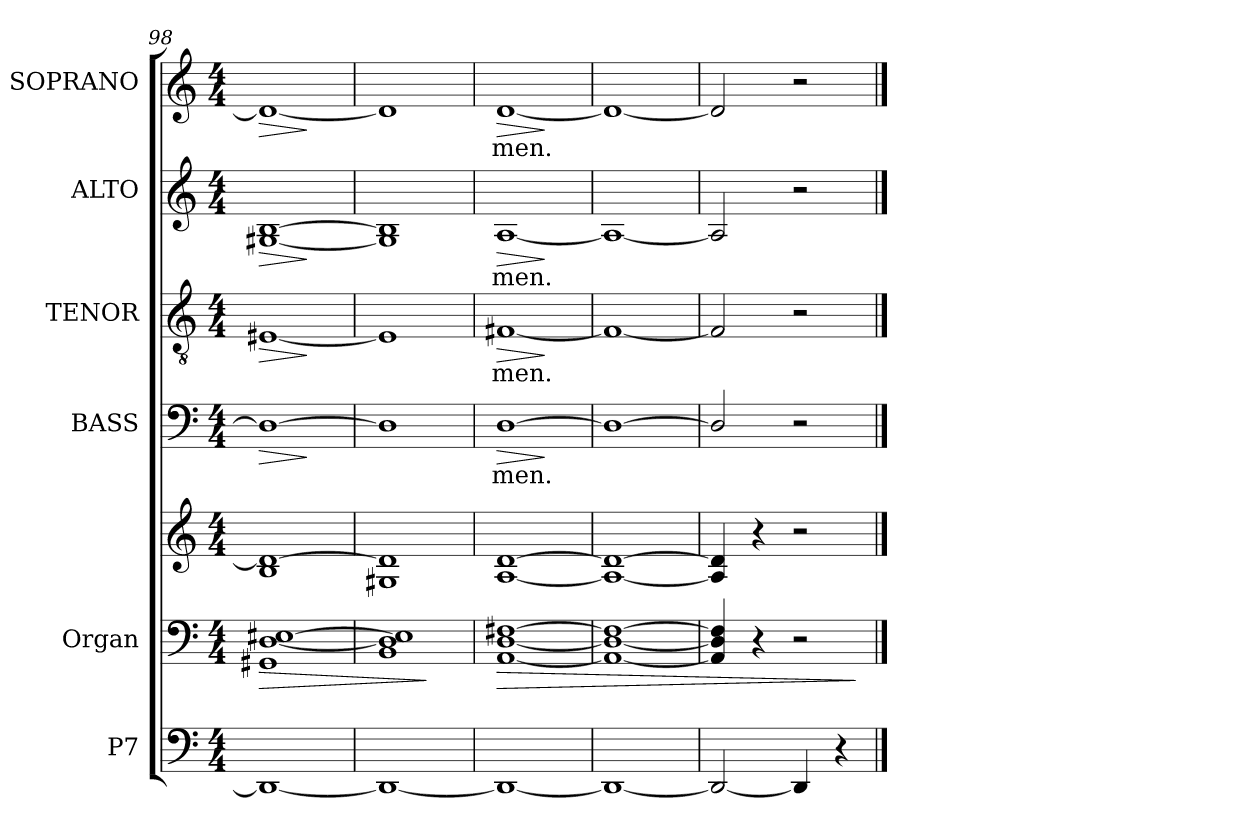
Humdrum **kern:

**kern	**kern	**kern	**dynam	**kern	**text	**dynam	**kern	**text	**dynam	**kern	**text	**dynam	**kern	**text	**dynam
*part6	*part5	*part5	*part5	*part4	*part4	*part4	*part3	*part3	*part3	*part2	*part2	*part2	*part1	*part1	*part1
*staff7	*staff6	*staff5	*staff5/6	*staff4	*staff4	*staff4	*staff3	*staff3	*staff3	*staff2	*staff2	*staff2	*staff1	*staff1	*staff1
*I"P7	*I"Organ	*	*	*I"BASS	*	*	*I"TENOR	*	*	*I"ALTO	*	*	*I"SOPRANO	*	*
*	*I'Org.	*	*	*I'B.	*	*	*I'T.	*	*	*I'A.	*	*	*I'S.	*	*
*clefF4	*clefF4	*clefG2	*	*clefF4	*	*	*clefGv2	*	*	*clefG2	*	*	*clefG2	*	*
*	*	*	*	*	*	*	*ITrd7c12	*	*	*	*	*	*	*	*
*k[]	*k[]	*k[]	*	*k[]	*	*	*k[]	*	*	*k[]	*	*	*k[]	*	*
*C:	*C:	*C:	*	*C:	*	*	*C:	*	*	*C:	*	*	*C:	*	*
*M4/4	*M4/4	*M4/4	*	*M4/4	*	*	*M4/4	*	*	*M4/4	*	*	*M4/4	*	*
=98	=98	=98	=98	=98	=98	=98	=98	=98	=98	=98	=98	=98	=98	=98	=98
!	!	!	!LO:HP:b=2	!	!	!LO:HP:b	!	!	!LO:HP:b	!	!	!LO:HP:b	!	!	!LO:HP:b
1DDi_	1GG#Xi [1Di [1E#Xi	1Bi 1di_	>	1Di_	.	>	[1EE#Xi	.	>	[1G#Xi [1Bi	.	>	1di_	.	>
.	.	.	.	.	.	]	.	.	]	.	.	]	.	.	]
=99	=99	=99	=99	=99	=99	=99	=99	=99	=99	=99	=99	=99	=99	=99	=99
1DDi_	1BBi 1Di] 1E#i]	1G#Xi 1di]	.	1Di]	.	.	1EE#i]	.	.	1G#i] 1Bi]	.	.	1di]	.	.
.	.	.	]	.	.	.	.	.	.	.	.	.	.	.	.
=100	=100	=100	=100	=100	=100	=100	=100	=100	=100	=100	=100	=100	=100	=100	=100
!	!	!	!LO:HP:b=2	!	!	!	!	!	!	!	!	!	!	!	!
!	!	!	!	!	!LO:LY:b:color=#000000	!LO:HP:b	!	!	!	!	!	!	!	!	!
!	!	!	!	!	!	!	!	!LO:LY:b:color=#000000	!LO:HP:b	!	!	!	!	!	!
!	!	!	!	!	!	!	!	!	!	!	!LO:LY:b:color=#000000	!LO:HP:b	!	!	!
!	!	!	!	!	!	!	!	!	!	!	!	!	!	!LO:LY:b:color=#000000	!LO:HP:b
1DDi_	[1AAi [1Di [1F#i	[1Ai [1di	>	[1Di	-men.	>	[1FF#i	-men.	>	[1Ai	-men.	>	[1di	-men.	>
.	.	.	.	.	.	]	.	.	]	.	.	]	.	.	]
=101	=101	=101	=101	=101	=101	=101	=101	=101	=101	=101	=101	=101	=101	=101	=101
1DDi_	1AAi_ 1Di_ 1F#i_	1Ai_ 1di_	.	1Di_	.	.	1FF#i_	.	.	1Ai_	.	.	1di_	.	.
=102	=102	=102	=102	=102	=102	=102	=102	=102	=102	=102	=102	=102	=102	=102	=102
2DDi/_	4AAi/] 4Di] 4F#i]	4Ai/] 4di]	.	2Di/]	.	.	2FF#i/]	.	.	2Ai/]	.	.	2di/]	.	.
.	4r	4r	.	.	.	.	.	.	.	.	.	.	.	.	.
4DDi/]	2r	2r	.	2r	.	.	2r	.	.	2r	.	.	2r	.	.
4r	.	.	.	.	.	.	.	.	.	.	.	.	.	.	.
.	.	.	]	.	.	.	.	.	.	.	.	.	.	.	.
==	==	==	==	==	==	==	==	==	==	==	==	==	==	==	==
*-	*-	*-	*-	*-	*-	*-	*-	*-	*-	*-	*-	*-	*-	*-	*-
